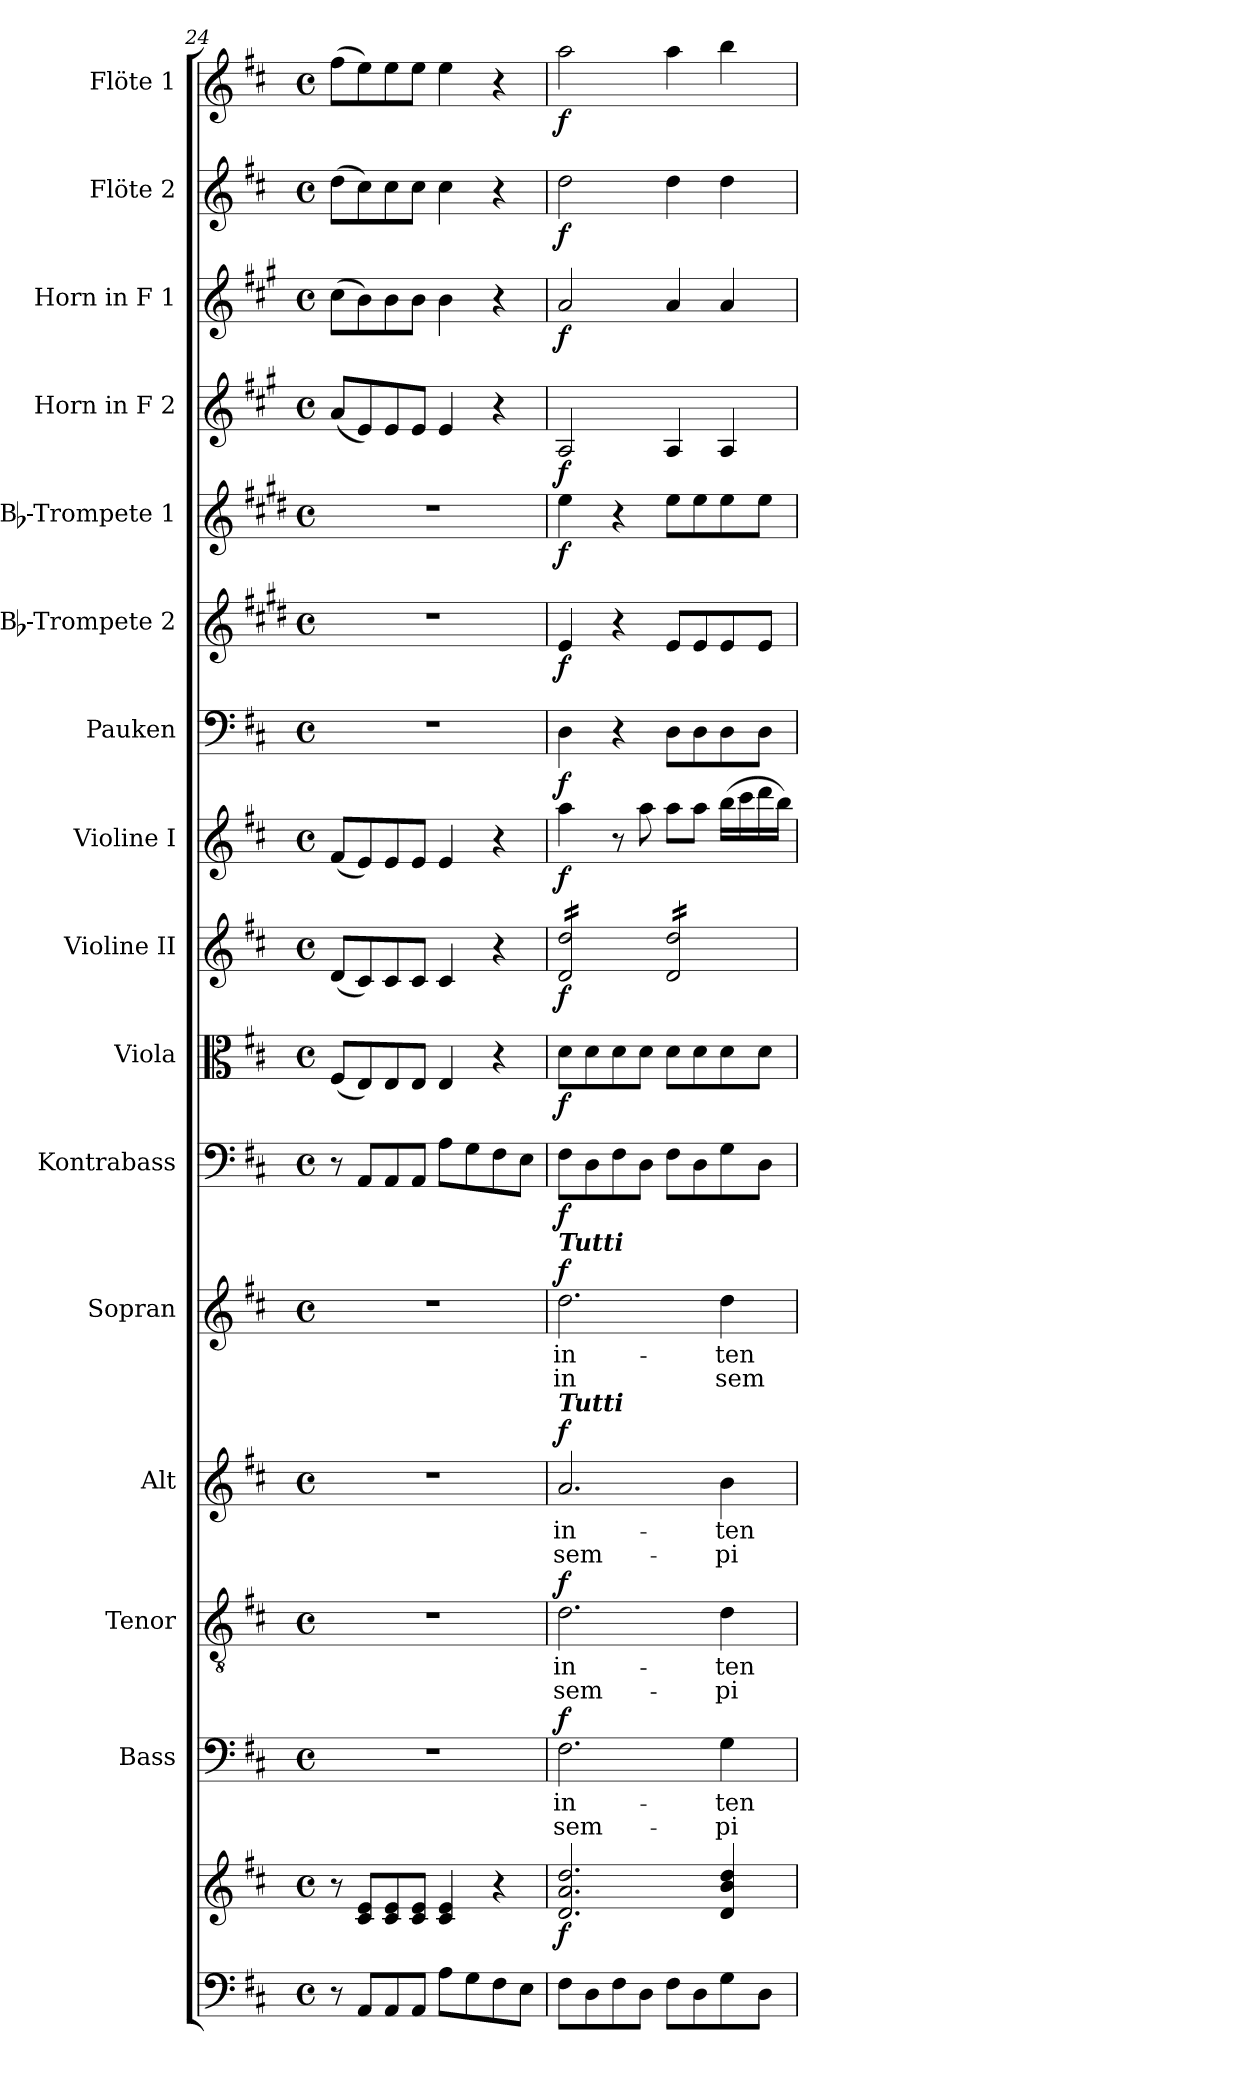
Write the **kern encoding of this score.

**kern	**kern	**dynam	**kern	**text	**text	**dynam	**kern	**text	**text	**dynam	**kern	**text	**text	**dynam	**kern	**text	**text	**dynam	**kern	**dynam	**kern	**dynam	**kern	**dynam	**kern	**dynam	**kern	**dynam	**kern	**dynam	**kern	**dynam	**kern	**dynam	**kern	**dynam	**kern	**dynam	**kern	**dynam
*part16	*part16	*part16	*part15	*part15	*part15	*part15	*part14	*part14	*part14	*part14	*part13	*part13	*part13	*part13	*part12	*part12	*part12	*part12	*part11	*part11	*part10	*part10	*part9	*part9	*part8	*part8	*part7	*part7	*part6	*part6	*part5	*part5	*part4	*part4	*part3	*part3	*part2	*part2	*part1	*part1
*staff17	*staff16	*staff16/17	*staff15	*staff15	*staff15	*staff15	*staff14	*staff14	*staff14	*staff14	*staff13	*staff13	*staff13	*staff13	*staff12	*staff12	*staff12	*staff12	*staff11	*staff11	*staff10	*staff10	*staff9	*staff9	*staff8	*staff8	*staff7	*staff7	*staff6	*staff6	*staff5	*staff5	*staff4	*staff4	*staff3	*staff3	*staff2	*staff2	*staff1	*staff1
*	*	*	*I"Bass	*	*	*	*I"Tenor	*	*	*	*I"Alt	*	*	*	*I"Sopran	*	*	*	*I"Kontrabass	*	*I"Viola	*	*I"Violine II	*	*I"Violine I	*	*I"Pauken	*	*I"Bb-Trompete 2	*	*I"Bb-Trompete 1	*	*I"Horn in F 2	*	*I"Horn in F 1	*	*I"Flöte 2	*	*I"Flöte 1	*
*	*	*	*I'B.	*	*	*	*I'T.	*	*	*	*I'A.	*	*	*	*I'S.	*	*	*	*I'Kb.	*	*I'Vla.	*	*I'Vl. II	*	*I'Vl. I	*	*I'Pk.	*	*I'Bb Trp. 2	*	*I'Bb Trp. 1	*	*	*	*	*	*I'Fl. 2	*	*I'Fl. 1	*
*clefF4	*clefG2	*	*clefF4	*	*	*	*clefGv2	*	*	*	*clefG2	*	*	*	*clefG2	*	*	*	*clefF4	*	*clefC3	*	*clefG2	*	*clefG2	*	*clefF4	*	*clefG2	*	*clefG2	*	*clefG2	*	*clefG2	*	*clefG2	*	*clefG2	*
*	*	*	*	*	*	*	*	*	*	*	*	*	*	*	*	*	*	*	*ITrd7c12	*	*	*	*	*	*	*	*	*	*ITrd1c2	*	*ITrd1c2	*	*ITrd4c7	*	*ITrd4c7	*	*	*	*	*
*k[f#c#]	*k[f#c#]	*	*k[f#c#]	*	*	*	*k[f#c#]	*	*	*	*k[f#c#]	*	*	*	*k[f#c#]	*	*	*	*k[f#c#]	*	*k[f#c#]	*	*k[f#c#]	*	*k[f#c#]	*	*k[f#c#]	*	*k[f#c#]	*	*k[f#c#]	*	*k[f#c#]	*	*k[f#c#]	*	*k[f#c#]	*	*k[f#c#]	*
*D:	*D:	*	*D:	*	*	*	*D:	*	*	*	*D:	*	*	*	*D:	*	*	*	*D:	*	*D:	*	*D:	*	*D:	*	*D:	*	*D:	*	*D:	*	*D:	*	*D:	*	*D:	*	*D:	*
*M4/4	*M4/4	*	*M4/4	*	*	*	*M4/4	*	*	*	*M4/4	*	*	*	*M4/4	*	*	*	*M4/4	*	*M4/4	*	*M4/4	*	*M4/4	*	*M4/4	*	*M4/4	*	*M4/4	*	*M4/4	*	*M4/4	*	*M4/4	*	*M4/4	*
*met(c)	*met(c)	*	*met(c)	*	*	*	*met(c)	*	*	*	*met(c)	*	*	*	*met(c)	*	*	*	*met(c)	*	*met(c)	*	*met(c)	*	*met(c)	*	*met(c)	*	*met(c)	*	*met(c)	*	*met(c)	*	*met(c)	*	*met(c)	*	*met(c)	*
=24	=24	=24	=24	=24	=24	=24	=24	=24	=24	=24	=24	=24	=24	=24	=24	=24	=24	=24	=24	=24	=24	=24	=24	=24	=24	=24	=24	=24	=24	=24	=24	=24	=24	=24	=24	=24	=24	=24	=24	=24
8r	8r	.	1r	.	.	.	1r	.	.	.	1r	.	.	.	1r	.	.	.	8r	.	(<8F#/L	.	(<8d/L	.	(<8f#/L	.	1r	.	1r	.	1r	.	(<8d/L	.	(>8f#\L	.	(>8dd\L	.	(>8ff#\L	.
8AA/L	8c#/ 8e/L	.	.	.	.	.	.	.	.	.	.	.	.	.	.	.	.	.	8AAA/L	.	8E/)	.	8c#/)	.	8e/)	.	.	.	.	.	.	.	8A/)	.	8e\)	.	8cc#\)	.	8ee\)	.
8AA/	8c#/ 8e/	.	.	.	.	.	.	.	.	.	.	.	.	.	.	.	.	.	8AAA/	.	8E/	.	8c#/	.	8e/	.	.	.	.	.	.	.	8A/	.	8e\	.	8cc#\	.	8ee\	.
8AA/J	8c#/ 8e/J	.	.	.	.	.	.	.	.	.	.	.	.	.	.	.	.	.	8AAA/J	.	8E/J	.	8c#/J	.	8e/J	.	.	.	.	.	.	.	8A/J	.	8e\J	.	8cc#\J	.	8ee\J	.
8A\L	4c#/ 4e/	.	.	.	.	.	.	.	.	.	.	.	.	.	.	.	.	.	8AA\L	.	4E/	.	4c#/	.	4e/	.	.	.	.	.	.	.	4A/	.	4e\	.	4cc#\	.	4ee\	.
8G\	.	.	.	.	.	.	.	.	.	.	.	.	.	.	.	.	.	.	8GG\	.	.	.	.	.	.	.	.	.	.	.	.	.	.	.	.	.	.	.	.	.
8F#\	4r	.	.	.	.	.	.	.	.	.	.	.	.	.	.	.	.	.	8FF#\	.	4r	.	4r	.	4r	.	.	.	.	.	.	.	4r	.	4r	.	4r	.	4r	.
8E\J	.	.	.	.	.	.	.	.	.	.	.	.	.	.	.	.	.	.	8EE\J	.	.	.	.	.	.	.	.	.	.	.	.	.	.	.	.	.	.	.	.	.
=25	=25	=25	=25	=25	=25	=25	=25	=25	=25	=25	=25	=25	=25	=25	=25	=25	=25	=25	=25	=25	=25	=25	=25	=25	=25	=25	=25	=25	=25	=25	=25	=25	=25	=25	=25	=25	=25	=25	=25	=25
!	!	!	!	!	!	!	!	!	!	!	!	!	!	!	!LO:TX:a:Bi:t=Tutti	!	!	!	!	!	!	!	!	!	!	!	!	!	!	!	!	!	!	!	!	!	!	!	!	!
!	!	!	!	!	!	!	!	!	!	!	!LO:TX:a:Bi:t=Tutti	!	!	!	!	!	!	!	!	!	!	!	!	!	!	!	!	!	!	!	!	!	!	!	!	!	!	!	!	!
!	!	!LO:DY:b	!	!LO:LY:b	!LO:LY:b	!LO:DY:a	!	!LO:LY:b	!LO:LY:b	!LO:DY:a	!	!LO:LY:b	!LO:LY:b	!LO:DY:a	!	!LO:LY:b	!LO:LY:b	!LO:DY:a	!	!LO:DY:b	!	!LO:DY:b	!	!LO:DY:b	!	!LO:DY:b	!	!LO:DY:b	!	!LO:DY:b	!	!LO:DY:b	!	!LO:DY:b	!	!LO:DY:b	!	!LO:DY:b	!	!LO:DY:b
*	*	*	*	*	*	*	*	*	*	*	*	*	*	*	*	*	*	*	*	*	*	*	*tremolo	*	*	*	*	*	*	*	*	*	*	*	*	*	*	*	*	*
8F#\L	2.d/ 2.a/ 2.dd/	f	2.F#\	in-	sem-	f	2.d\	in-	sem-	f	2.a/	in-	sem-	f	2.dd\	in-	in	f	8FF#\L	f	8d\L	f	16d/ 16dd/LL	f	4aa\	f	4D\	f	4d/	f	4dd\	f	2D/	f	2d/	f	2dd\	f	2aa\	f
.	.	.	.	.	.	.	.	.	.	.	.	.	.	.	.	.	.	.	.	.	.	.	16d/ 16dd/	.	.	.	.	.	.	.	.	.	.	.	.	.	.	.	.	.
8D\	.	.	.	.	.	.	.	.	.	.	.	.	.	.	.	.	.	.	8DD\	.	8d\	.	16d/ 16dd/	.	.	.	.	.	.	.	.	.	.	.	.	.	.	.	.	.
.	.	.	.	.	.	.	.	.	.	.	.	.	.	.	.	.	.	.	.	.	.	.	16d/ 16dd/	.	.	.	.	.	.	.	.	.	.	.	.	.	.	.	.	.
8F#\	.	.	.	.	.	.	.	.	.	.	.	.	.	.	.	.	.	.	8FF#\	.	8d\	.	16d/ 16dd/	.	8r	.	4r	.	4r	.	4r	.	.	.	.	.	.	.	.	.
.	.	.	.	.	.	.	.	.	.	.	.	.	.	.	.	.	.	.	.	.	.	.	16d/ 16dd/	.	.	.	.	.	.	.	.	.	.	.	.	.	.	.	.	.
8D\J	.	.	.	.	.	.	.	.	.	.	.	.	.	.	.	.	.	.	8DD\J	.	8d\J	.	16d/ 16dd/	.	8aa\	.	.	.	.	.	.	.	.	.	.	.	.	.	.	.
.	.	.	.	.	.	.	.	.	.	.	.	.	.	.	.	.	.	.	.	.	.	.	16d/ 16dd/JJ	.	.	.	.	.	.	.	.	.	.	.	.	.	.	.	.	.
8F#\L	.	.	.	.	.	.	.	.	.	.	.	.	.	.	.	.	.	.	8FF#\L	.	8d\L	.	16d/ 16dd/LL	.	8aa\L	.	8D\L	.	8d/L	.	8dd\L	.	4D/	.	4d/	.	4dd\	.	4aa\	.
.	.	.	.	.	.	.	.	.	.	.	.	.	.	.	.	.	.	.	.	.	.	.	16d/ 16dd/	.	.	.	.	.	.	.	.	.	.	.	.	.	.	.	.	.
8D\	.	.	.	.	.	.	.	.	.	.	.	.	.	.	.	.	.	.	8DD\	.	8d\	.	16d/ 16dd/	.	8aa\J	.	8D\	.	8d/	.	8dd\	.	.	.	.	.	.	.	.	.
.	.	.	.	.	.	.	.	.	.	.	.	.	.	.	.	.	.	.	.	.	.	.	16d/ 16dd/	.	.	.	.	.	.	.	.	.	.	.	.	.	.	.	.	.
!	!	!	!	!LO:LY:b	!LO:LY:b	!	!	!LO:LY:b	!LO:LY:b	!	!	!LO:LY:b	!LO:LY:b	!	!	!LO:LY:b	!LO:LY:b	!	!	!	!	!	!	!	!	!	!	!	!	!	!	!	!	!	!	!	!	!	!	!
8G\	4d/ 4b/ 4dd/	.	4G\	-ten-	-pi-	.	4d\	-ten-	-pi-	.	4b\	-ten-	-pi-	.	4dd\	-ten-	sem-	.	8GG\	.	8d\	.	16d/ 16dd/	.	(>16bb\LL	.	8D\	.	8d/	.	8dd\	.	4D/	.	4d/	.	4dd\	.	4bb\	.
.	.	.	.	.	.	.	.	.	.	.	.	.	.	.	.	.	.	.	.	.	.	.	16d/ 16dd/	.	16ccc#\	.	.	.	.	.	.	.	.	.	.	.	.	.	.	.
8D\J	.	.	.	.	.	.	.	.	.	.	.	.	.	.	.	.	.	.	8DD\J	.	8d\J	.	16d/ 16dd/	.	16ddd\	.	8D\J	.	8d/J	.	8dd\J	.	.	.	.	.	.	.	.	.
.	.	.	.	.	.	.	.	.	.	.	.	.	.	.	.	.	.	.	.	.	.	.	16d/ 16dd/JJ	.	16bb\JJ)	.	.	.	.	.	.	.	.	.	.	.	.	.	.	.
*	*	*	*	*	*	*	*	*	*	*	*	*	*	*	*	*	*	*	*	*	*	*	*Xtremolo	*	*	*	*	*	*	*	*	*	*	*	*	*	*	*	*	*
=	=	=	=	=	=	=	=	=	=	=	=	=	=	=	=	=	=	=	=	=	=	=	=	=	=	=	=	=	=	=	=	=	=	=	=	=	=	=	=	=
*-	*-	*-	*-	*-	*-	*-	*-	*-	*-	*-	*-	*-	*-	*-	*-	*-	*-	*-	*-	*-	*-	*-	*-	*-	*-	*-	*-	*-	*-	*-	*-	*-	*-	*-	*-	*-	*-	*-	*-	*-
